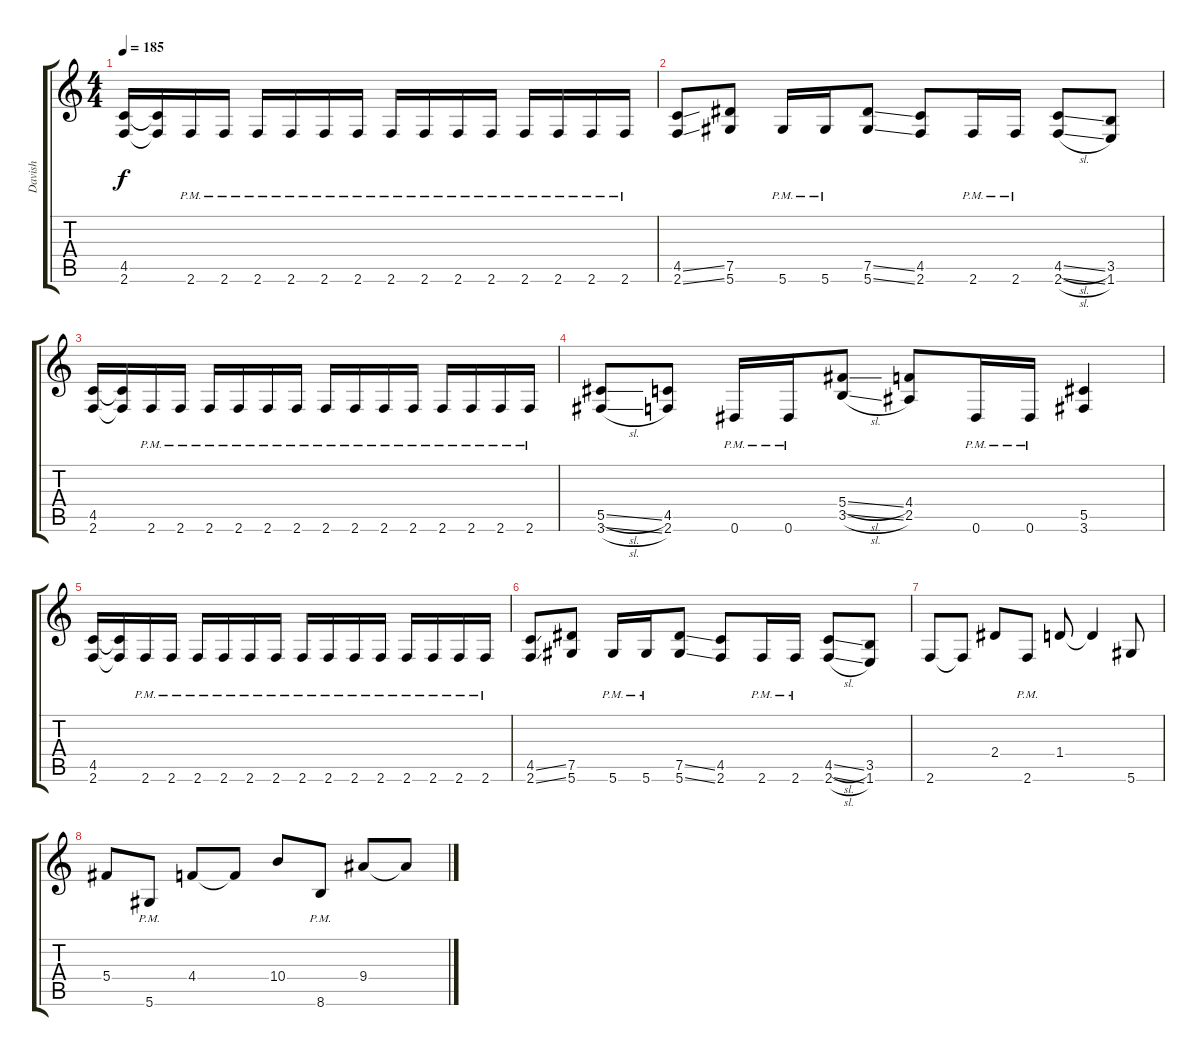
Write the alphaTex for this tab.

\track ("Davish" "Davish") {instrument overdrivenguitar}
\staff {score tabs}
\tuning (Eb4 Bb3 Gb3 Db3 Ab2 Eb2) {hide}
\ts (4 4)
\tempo 185
\clef g2
\ks c
(4.5 2.6).16{dy f} (4.5{t} 2.6{t}).16 2.6{pm}.16 2.6{pm}.16 2.6{pm}.16 2.6{pm}.16 2.6{pm}.16 2.6{pm}.16 2.6{pm}.16 2.6{pm}.16 2.6{pm}.16 2.6{pm}.16 2.6{pm}.16 2.6{pm}.16 2.6{pm}.16 2.6{pm}.16 |
(4.5{ss} 2.6{ss}).8 (7.5 5.6).8 5.6{pm}.16 5.6{pm}.16 (7.5{ss} 5.6{ss}).8 (4.5 2.6).8 2.6{pm}.16 2.6{pm}.16 (4.5{sl} 2.6{sl}).8 (3.5 1.6).8 |
(4.5 2.6).16 (4.5{t} 2.6{t}).16 2.6{pm}.16 2.6{pm}.16 2.6{pm}.16 2.6{pm}.16 2.6{pm}.16 2.6{pm}.16 2.6{pm}.16 2.6{pm}.16 2.6{pm}.16 2.6{pm}.16 2.6{pm}.16 2.6{pm}.16 2.6{pm}.16 2.6{pm}.16 |
(5.5{sl} 3.6{sl}).8 (4.5 2.6).8 0.6{pm}.16 0.6{pm}.16 (5.4{sl} 3.5{sl}).8 (4.4 2.5).8 0.6{pm}.16 0.6{pm}.16 (5.5 3.6).4 |
(4.5 2.6).16 (4.5{t} 2.6{t}).16 2.6{pm}.16 2.6{pm}.16 2.6{pm}.16 2.6{pm}.16 2.6{pm}.16 2.6{pm}.16 2.6{pm}.16 2.6{pm}.16 2.6{pm}.16 2.6{pm}.16 2.6{pm}.16 2.6{pm}.16 2.6{pm}.16 2.6{pm}.16 |
(4.5{ss} 2.6{ss}).8 (7.5 5.6).8 5.6{pm}.16 5.6{pm}.16 (7.5{ss} 5.6{ss}).8 (4.5 2.6).8 2.6{pm}.16 2.6{pm}.16 (4.5{sl} 2.6{sl}).8 (3.5 1.6).8 |
2.6.8 2.6{t}.8 2.4.8 2.6{pm}.8 1.4.8 1.4{t}.4 5.6.8 |
5.4.8 5.6{pm}.8 4.4.8 4.4{t}.8 10.4.8 8.6{pm}.8 9.4.8 9.4{t}.8
